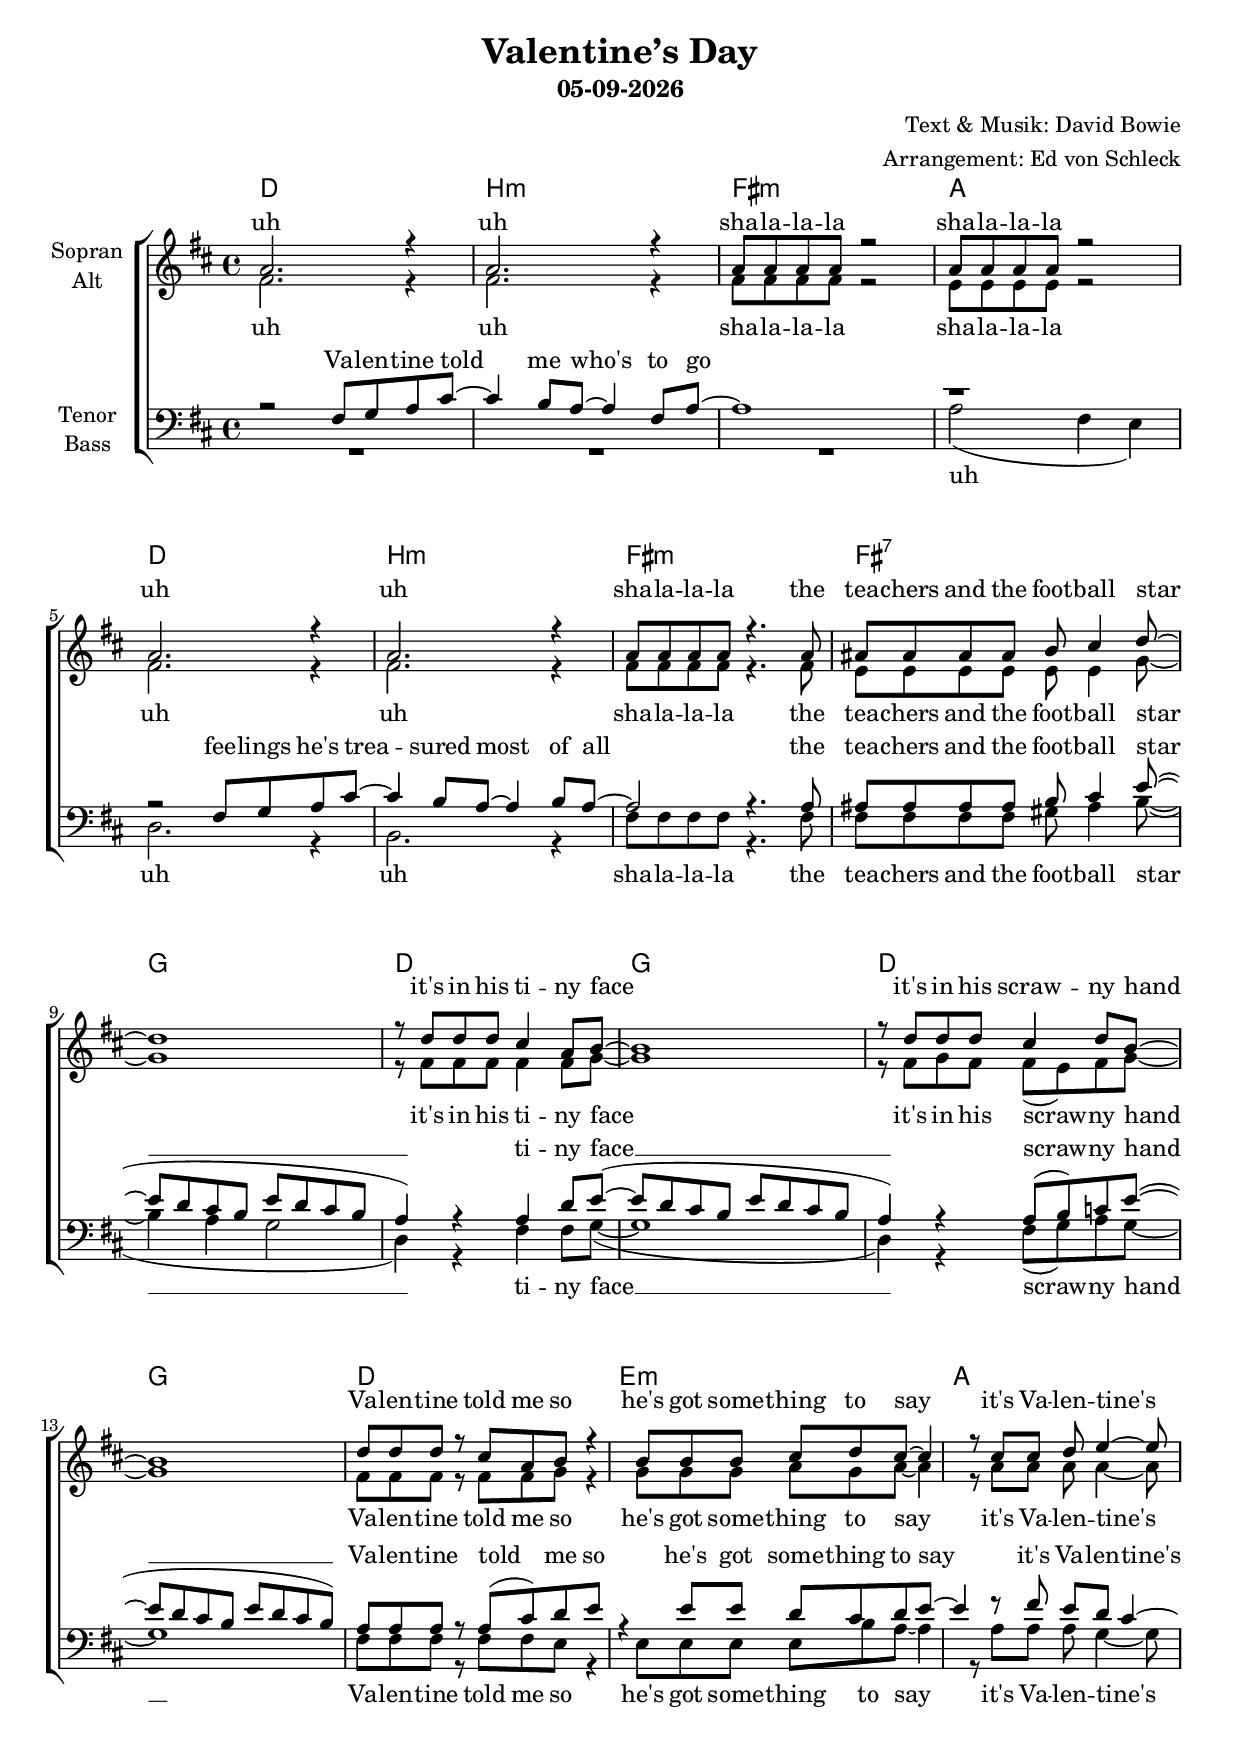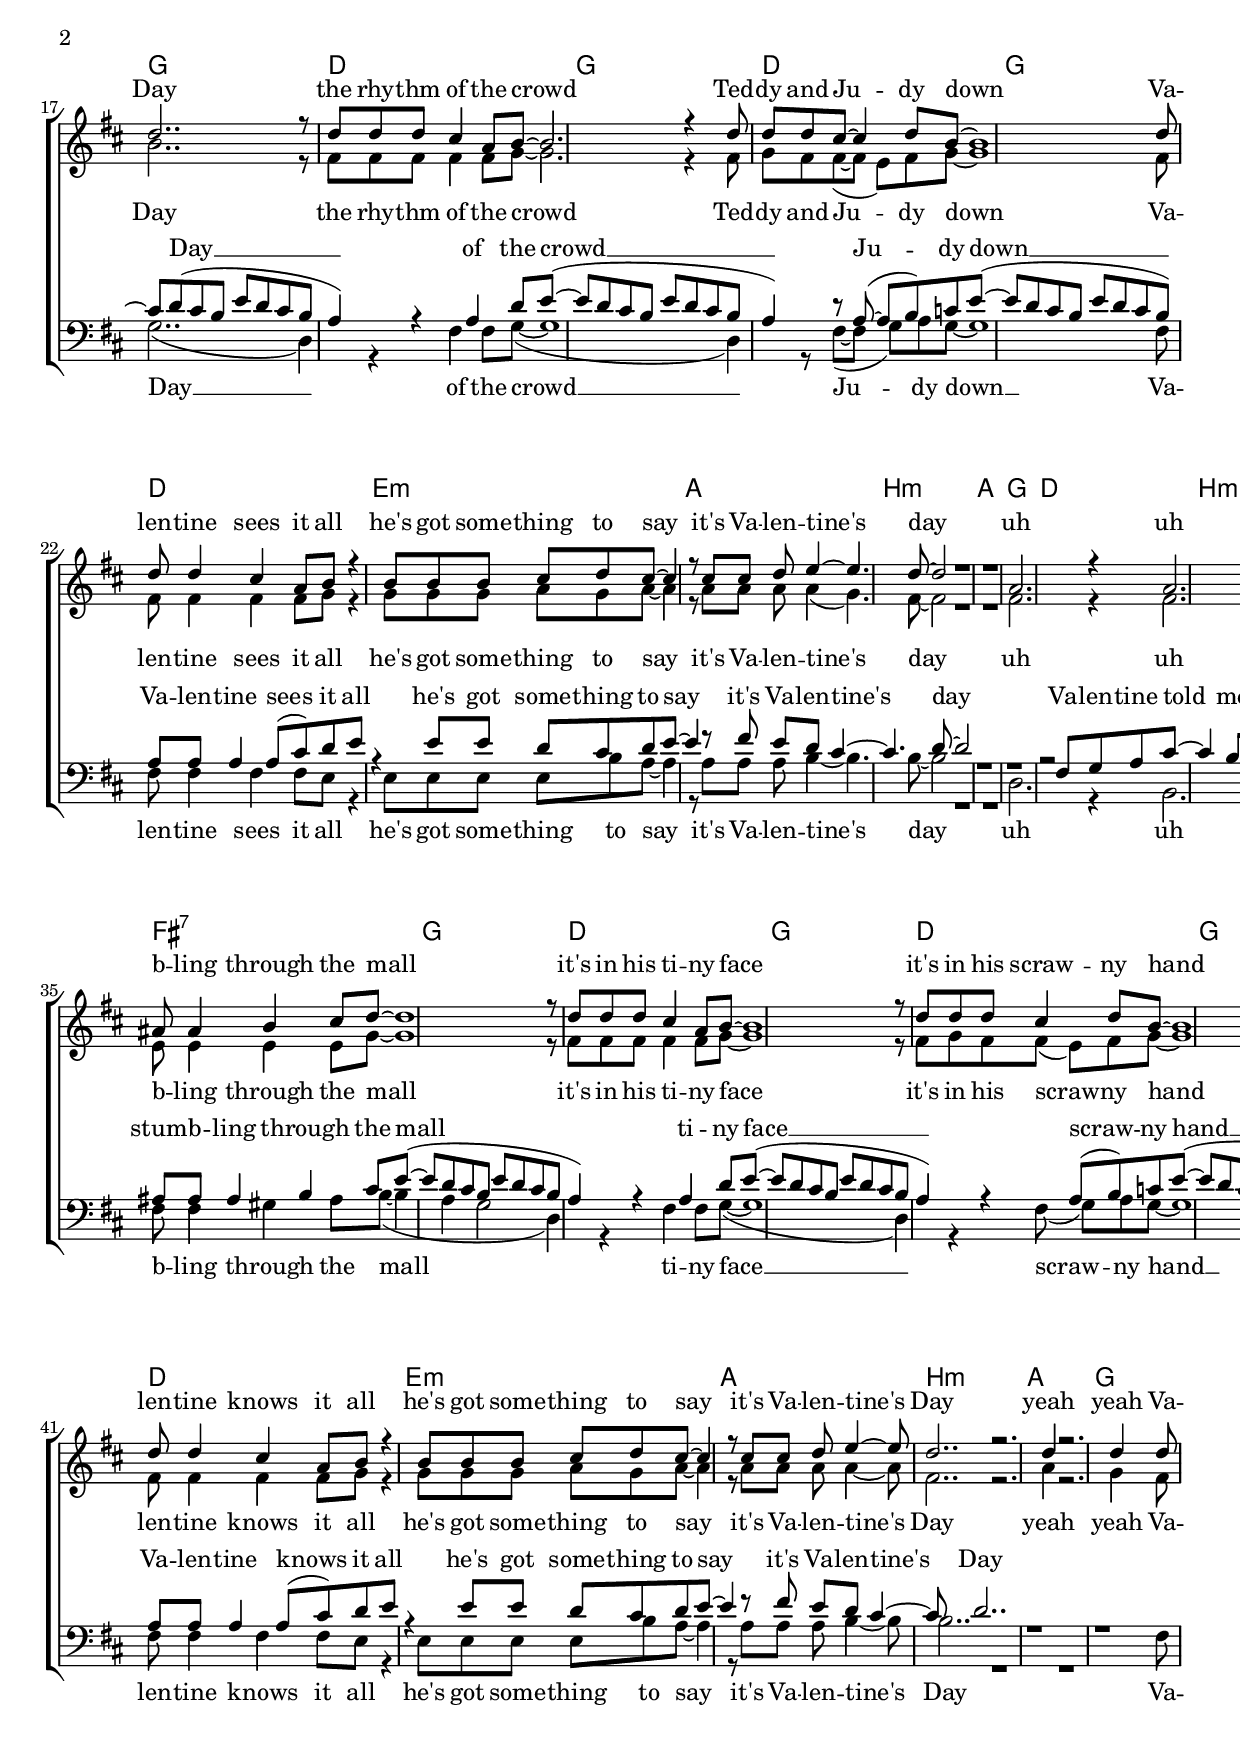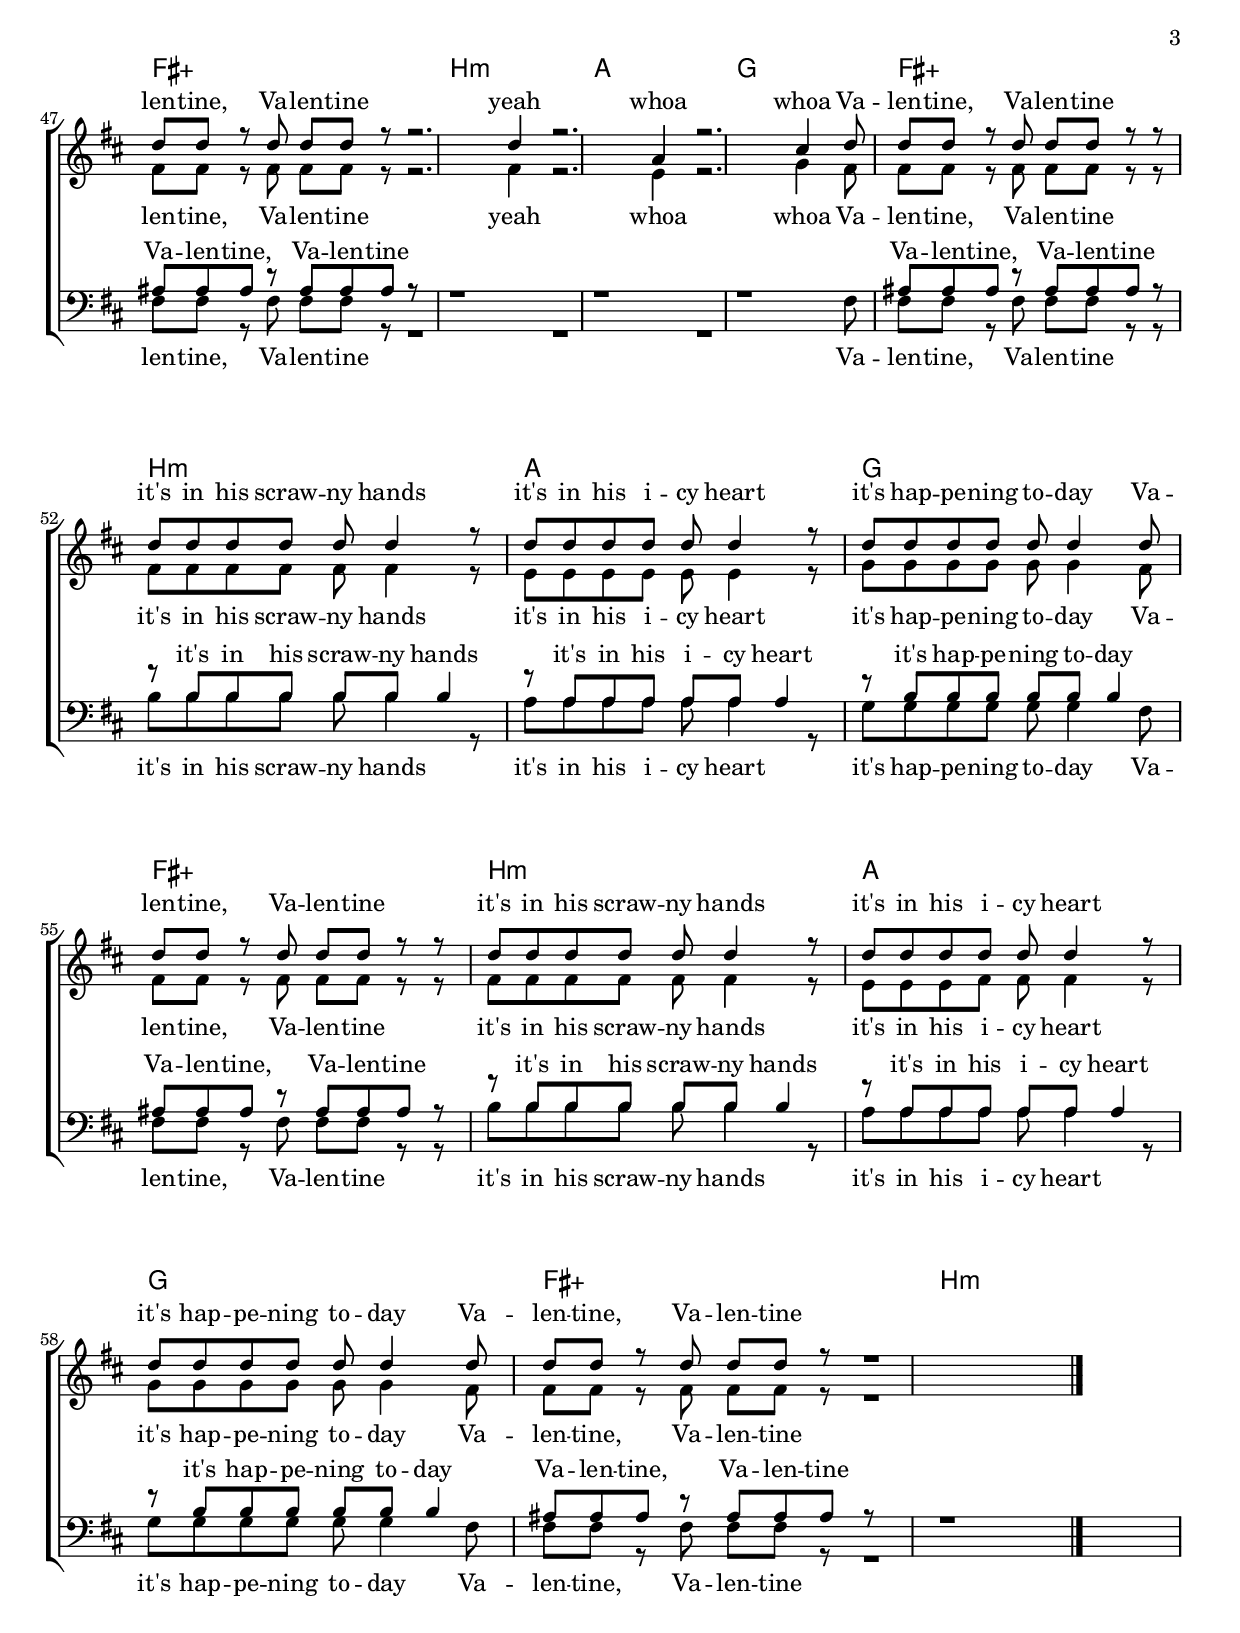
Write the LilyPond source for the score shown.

\version "2.19.35"

\header {
  title = "Valentine’s Day"
  subtitle = #(strftime "%d-%m-%Y" (localtime (current-time)))
  composer = "Text & Musik: David Bowie"
  arranger = "Arrangement: Ed von Schleck"
}

global = {
  \key d \major
  \time 4/4
}

#(set-global-staff-size 19)


chordNames = \chordmode {
  \global
  \germanChords
  d1 b:m fis:m a
  d b:m fis:m fis:7
  g d g d
  g d e:m a
  g d g d
  g d e:m a
  b:m a g
  
  d1 b:m fis:m a
  d b:m fis:m fis:7
  g d g d
  g d e:m a
  
  b:m a g fis:aug
  b:m a g fis:aug
  b:m a g fis:aug
  b:m a g fis:aug
  b:m
 
  
}

soprano = \relative c'' {
  \global
  a2. r4
  a2. r4
  a8 a a a8 r2
  a8 a a a8 r2
  
  a2. r4
  a2. r4
  a8 a a a8 r4. a8
  ais8 ais ais ais8 b cis4 d8~
  
  d1
  r8 d d d cis4 a8 b~
  b1
  r8 d d d cis4 d8 b~
  
  b1
  d8 d d r cis a8 b
  r4 b8 b b cis d cis~
  cis4 r8 cis cis d e4~
  
  e8 d2..
  r8 d d d cis4 a8 b~
  b2. r4
  d8 d d cis~ cis4 d8 b~
  
  b1
  d8 d d4 cis a8 b
  r4 b8 b b cis d cis~
  cis4 r8 cis cis d e4~
  
  e4. d8~ d2
  r1
  r1
  
  
  a2. r4
  a2. r4
  r4 a8 a a a8 r4
  r4 a8 a a a8 r4
  
  a2. r4
  a2. r4
  r4 a8 a a a8 r a
  ais ais ais4 b cis8 d~
  
  d1
  r8 d d d cis4 a8 b~
  b1
  r8 d d d cis4 d8 b~
  
  b1
  d8 d d4 cis a8 b
  r4 b8 b b cis d cis~
  cis4 r8 cis cis d e4~
  
  e8 d2..
  r2. d4
  r2. d4
  d8 d d r d d d r
  
  r2. d4
  r2. a4
  r2. cis4
  d8 d d r d d d r
  
  r8 d d d d d d4
  r8 d d d d d d4
  r8 d d d d d d4
  d8 d d r d d d r
  
  r8 d d d d d d4
  r8 d d d d d d4
  r8 d d d d d d4
  d8 d d r d d d r
  
  r1
  \bar "|."
}

alto = \relative c' {
  \global
  fis2. r4
  fis2. r4
  fis8 fis fis fis r2
  e8 e e e r2
  
  fis2. r4
  fis2. r4
  fis8 fis fis fis r4. fis8
  e8 e e e e e4 g8~
  
  g1
  r8 fis fis fis fis4 fis8 g~
  g1
  r8 fis g fis fis( e) fis8 g~
  
  g1
  fis8 fis fis r fis fis8 g
  r4 g8 g g a g a~
  a4 r8 a a a a4~
  
  a8 b2..
  r8 fis fis fis fis4 fis8 g~
  g2. r4
  fis8 g fis fis~( fis e) fis8 g~
  
  g1
  fis8 fis fis4 fis fis8 g
  r4 g8 g g a g a~
  a4 r8 a a a a4(
  
  g4.) fis8~ fis2
  r1
  r1
  
  
  fis2. r4
  fis2. r4
  r4 <cis fis>8 q q q r4
  r4 <cis e>8 q q q r4
  
  fis2. r4
  fis2. r4
  r4 <cis fis>8 q q q r fis
  e8 e e4 e e8 g~
  
  g1
  r8 fis fis fis fis4 fis8 g~
  g1
  r8 fis g fis fis( e) fis8 g~
  
  g1
  fis8 fis fis4 fis fis8 g
  r4 g8 g g a g a~
  a4 r8 a a a a4~
  
  a8 fis2..
  r2. a4
  r2. g4
  fis8 fis fis r fis fis fis r
  
  r2. fis4
  r2. e4
  r2. g4
  fis8 fis fis r fis fis fis r
  
  r8 fis fis fis fis fis fis4 
  r8 e e e e e e4
  r8 g g g g g g4
  fis8 fis fis r fis fis fis r
  
  r8 fis fis fis fis fis fis4 
  r8 e e e fis fis fis4
  r8 g g g g g g4
  fis8 fis fis r fis fis fis r
  r1
  
}

tenor = \relative c {
  \global
  r2 fis8 g a cis~
  cis4 b8 a~ a4 fis8 a8~
  a1
  r1
  
  r2 fis8 g a cis~
  cis4 b8 a~ a4 b8 a8~
  a2 r4. a8
  ais ais ais ais b cis4 e8~(
  
  e8 d cis b e d cis b
  a4)  r a d8 e8~(
  e8 d cis b e d cis b
  a4) r a8( b) c8 e8~(
  
  e8 d cis b e d cis b)
  a8 a a r a8( cis) d e
  r4 e8 e d cis d e~
  e4 r8 fis e d cis4~
  
  cis8 d(cis b e d cis b
  a4) r a d8 e8~(
  e8 d cis b e d cis b
  a4) r8 a~( a b) c8 e8~(
  
  e8 d cis b e d cis b)
  a8 a a4 a8( cis) d e
  r4 e8 e d cis d e~
  e4 r8 fis e d cis4~
  
  cis4. d8~ d2
  r1
  r1
  
  
  r2 fis,8 g a cis~
  cis4 b8 a~ a4 fis8 a8~
  a1
  r1
  
  r2 fis8 g a cis~
  cis4 b8 a~ a a b8 b8(
  a2.) r8 a
  ais ais ais4 b4 cis8 e~(
  
  e8 d cis b e d cis b
  a4)  r a d8 e8~(
  e8 d cis b e d cis b
  a4) r a8( b) c8 e8~(
  
  e8 d cis b e d cis b)
  a8 a a4 a8( cis) d e
  r4 e8 e d cis d e~
  e4 r8 fis e d cis4~
  
  cis8 d2..
  r1
  r1
  ais8 ais ais r ais ais ais r
  
  r1
  r1
  r1
  ais8 ais ais r ais ais ais r
  
  r8 b b b b b b4
  r8 a a a a a a4
  r8 b b b b b b4
  ais8 ais ais r ais ais ais r
  
  r8 b b b b b b4
  r8 a a a a a a4
  r8 b b b b b b4
  ais8 ais ais r ais ais ais r
  r1
  
}

bass = \relative c' {
  \global
  R1*3
  a2( fis4 e)
  
  d2. r4
  b2. r4
  fis'8 fis fis fis r4. fis8
  fis fis fis fis gis ais4 b8~(
  
  b4 a g2
  d4) r4 fis fis8 g8~(
  g1
  d4) r4 fis8( g) a8 g8~
  
  g1
  fis8 fis fis r fis fis8 e
  r4 e8 e e e b' a~
  a4 r8 a a a g4~
  
  g8 g2..(d4) r4 fis fis8 g8~(
  g1
  d4) r8 fis~( fis g) a8 g8~
  
  g1
  fis8 fis fis4 fis fis8 e
  r4 e8 e e e b' a~
  a4 r8 a a a b4~
  
  b4. b8~ b2
  r1
  r1
  

  d,2. r4
  b2. r4
  fis'2. r4
  a2. r4
  
  d,2. r4
  b2. r4
  fis'2. r8 fis
  fis fis fis4 gis ais8 b~(
  
  b4 a g2
  d4) r4 fis fis8 g8~(
  g1
  d4) r4 fis8( g) a8 g8~
  
  g1
  fis8 fis fis4 fis fis8 e
  r4 e8 e e e b' a~
  a4 r8 a a a b4~
  
  b8 b2..
  r1
  r1
  fis8 fis fis r fis fis fis r
  
  r1
  r1
  r1
  fis8 fis fis r fis fis fis r
  
  r8 b b b b b b4
  r8 a a a a a a4
  r8 g g g g g g4
  fis8 fis fis r fis fis fis r
  
  r8 b b b b b b4
  r8 a a a a a a4
  r8 g g g g g g4
  fis8 fis fis r fis fis fis r
  r1
}

sopranoVerse = \lyricmode {
  uh uh sha -- la -- la -- la sha -- la -- la -- la
  uh uh sha -- la -- la -- la
  the tea -- chers and the foot -- ball star	
  it's in his ti -- ny face
  it's in his scraw -- ny hand
  Va -- len -- tine told me so
  he's got some -- thing to say
  it's Va --  len -- tine's Day
  the rhy -- thm of the crowd
  Ted -- dy and Ju -- dy down
  Va -- len -- tine sees it all
  he's got some -- thing to say
  it's Va -- len -- tine's day 
  
  uh uh sha -- la -- la -- la sha -- la -- la -- la
  uh uh sha -- la -- la -- la
  or stum -- b --  ling through the mall
  it's in his ti -- ny face
  it's in his scraw -- ny hand
  Va -- len -- tine knows it all
  he's got some -- thing to say
  it's Va --  len -- tine's Day
  
  yeah yeah Va -- len -- tine, Va -- len -- tine
  yeah whoa whoa Va -- len -- tine, Va -- len -- tine
  
  it's in his scraw -- ny hands
  it's in his i -- cy heart
  it's hap -- pe -- ning to -- day
  Va -- len -- tine, Va -- len -- tine 
  
  it's in his scraw -- ny hands
  it's in his i -- cy heart
  it's hap -- pe -- ning to -- day
  Va -- len -- tine, Va -- len -- tine 
}

altoVerse = \lyricmode {
  uh uh sha -- la -- la -- la sha -- la -- la -- la
  uh uh sha -- la -- la -- la
  the tea -- chers and the foot -- ball star
  it's in his ti -- ny face
  it's in his scraw -- ny hand
  Va -- len -- tine told me so
  he's got some -- thing to say
  it's Va -- len -- tine's Day
  the rhy -- thm of the crowd
  Ted -- dy and Ju -- dy down
  Va -- len -- tine sees it all
  he's got some -- thing to say
  it's Va -- len -- tine's day
  
  uh uh sha -- la -- la -- la sha -- la -- la -- la
  uh uh sha -- la -- la -- la
  or stum -- b --  ling through the mall
  it's in his ti -- ny face
  it's in his scraw -- ny hand
  Va -- len -- tine knows it all
  he's got some -- thing to say
  it's Va --  len -- tine's Day
  
  yeah yeah Va -- len -- tine, Va -- len -- tine
  yeah whoa whoa Va -- len -- tine, Va -- len -- tine
  
  it's in his scraw -- ny hands
  it's in his i -- cy heart
  it's hap -- pe -- ning to -- day
  Va -- len -- tine, Va -- len -- tine 
  
  it's in his scraw -- ny hands
  it's in his i -- cy heart
  it's hap -- pe -- ning to -- day
  Va -- len -- tine, Va -- len -- tine 
}

tenorVerse = \lyricmode {
  Va -- len -- tine told me who's to go
  fee -- lings he's trea -- sured most of all
  the tea -- chers and the foot -- ball star __
  ti -- ny face __
  scraw -- ny hand __
  Va -- len -- tine told me so
  he's got some -- thing to say
  it's Va -- len -- tine's Day __
  
  of the crowd __
  Ju -- dy down __
  Va -- len -- tine sees it all
  he's got some -- thing to say
  it's Va -- len -- tine's day 
  
  Va -- len -- tine told me how he'd feel
  if all the world were un -- der his heel
  or stum -- b --  ling through the mall
  
  ti -- ny face __
  scraw -- ny hand __
  Va -- len -- tine knows it all
  he's got some -- thing to say
  it's Va -- len -- tine's Day
  
  Va -- len -- tine, Va -- len -- tine
  Va -- len -- tine, Va -- len -- tine
  
  it's in his scraw -- ny hands
  it's in his i -- cy heart
  it's hap -- pe -- ning to -- day
  Va -- len -- tine, Va -- len -- tine 
  
  it's in his scraw -- ny hands
  it's in his i -- cy heart
  it's hap -- pe -- ning to -- day
  Va -- len -- tine, Va -- len -- tine 
}

bassVerse = \lyricmode {
  uh uh uh sha -- la -- la -- la
  the tea -- chers and the foot -- ball star __
  ti -- ny face __
  scraw -- ny hand __
  Va -- len -- tine told me so
  he's got some -- thing to say
  it's Va -- len -- tine's Day __
  of the crowd __
  Ju -- dy down __
  Va -- len -- tine sees it all
  he's got some -- thing to say
  it's Va -- len -- tine's day 
  
  uh uh uh uh
  uh uh uh 
  or stum -- b --  ling through the mall
  
  ti -- ny face __
  scraw -- ny hand __
  Va -- len -- tine knows it all
  he's got some -- thing to say
  it's Va -- len -- tine's Day
  
  Va -- len -- tine, Va -- len -- tine
  Va -- len -- tine, Va -- len -- tine
  
  it's in his scraw -- ny hands
  it's in his i -- cy heart
  it's hap -- pe -- ning to -- day
  Va -- len -- tine, Va -- len -- tine 
  
  it's in his scraw -- ny hands
  it's in his i -- cy heart
  it's hap -- pe -- ning to -- day
  Va -- len -- tine, Va -- len -- tine 
}

chordsPart = \new ChordNames \chordNames

choirPart = \new ChoirStaff <<
  \new Staff = "sa" \with {
    instrumentName = \markup \center-column { "Sopran" "Alt" }
  } <<
    \new Voice = "soprano" { \voiceOne \soprano }
    \new Voice = "alto" { \voiceTwo \alto }
  >>
  \new Lyrics \with {
    alignAboveContext = "sa"
    \override VerticalAxisGroup #'staff-affinity = #DOWN
  } \lyricsto "soprano" \sopranoVerse
  \new Lyrics \lyricsto "alto" \altoVerse
  \new Staff = "tb" \with {
    instrumentName = \markup \center-column { "Tenor" "Bass" }
  } <<
    \clef bass
    \new Voice = "tenor" { \voiceOne \tenor }
    \new Voice = "bass" { \voiceTwo \bass }
  >>
  \new Lyrics \with {
    alignAboveContext = "tb"
    \override VerticalAxisGroup #'staff-affinity = #DOWN
  } \lyricsto "tenor" \tenorVerse
  \new Lyrics \lyricsto "bass" \bassVerse
>>

\score {
  <<
    \chordsPart
    \choirPart
  >>
  \layout { }
  \midi {
    \tempo 4=100
  }
}
